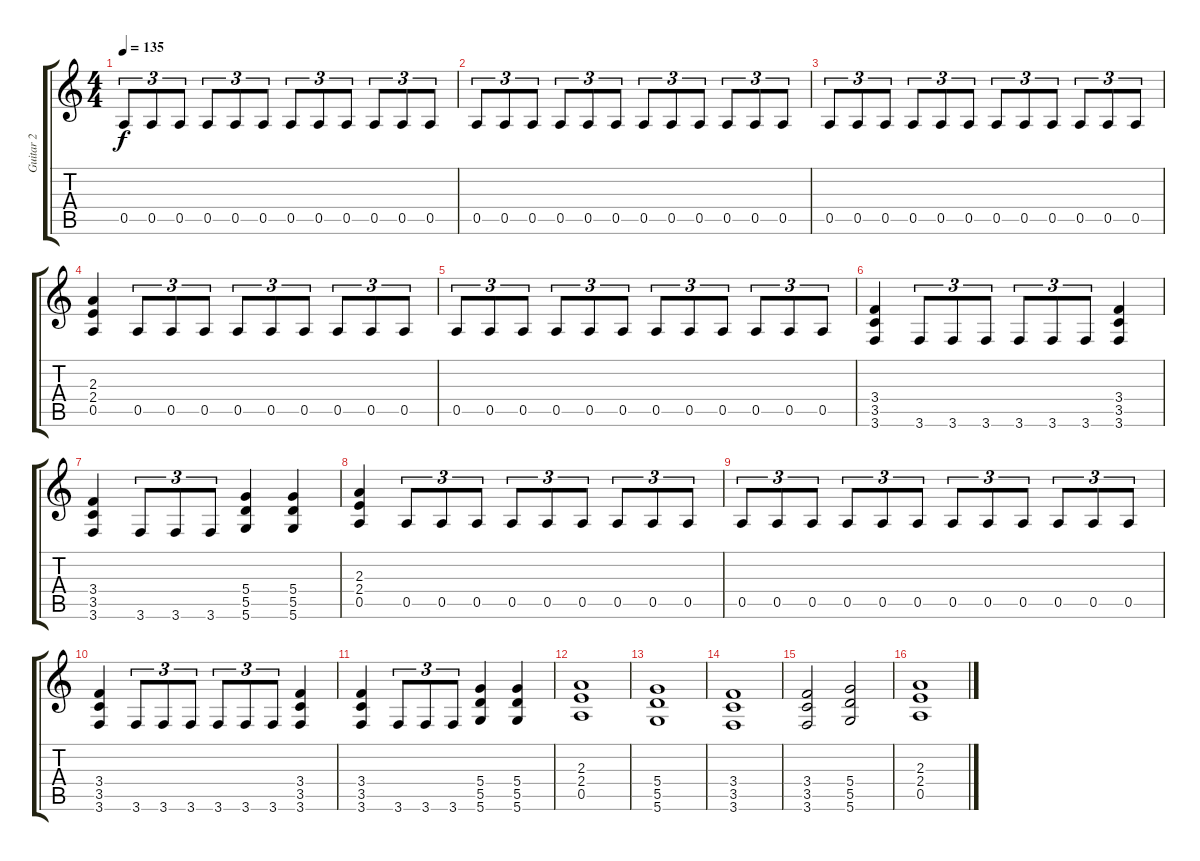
\track ("Guitar 2" "Guitar 2") {instrument distortionguitar}
\staff {score tabs}
\tuning (E4 B3 G3 D3 A2 D2) {hide}
\ts (4 4)
\tempo 135
\clef g2
\ks c
0.5.8{tu (3 2) dy f} 0.5.8{tu (3 2)} 0.5.8{tu (3 2)} 0.5.8{tu (3 2)} 0.5.8{tu (3 2)} 0.5.8{tu (3 2)} 0.5.8{tu (3 2)} 0.5.8{tu (3 2)} 0.5.8{tu (3 2)} 0.5.8{tu (3 2)} 0.5.8{tu (3 2)} 0.5.8{tu (3 2)} |
0.5.8{tu (3 2)} 0.5.8{tu (3 2)} 0.5.8{tu (3 2)} 0.5.8{tu (3 2)} 0.5.8{tu (3 2)} 0.5.8{tu (3 2)} 0.5.8{tu (3 2)} 0.5.8{tu (3 2)} 0.5.8{tu (3 2)} 0.5.8{tu (3 2)} 0.5.8{tu (3 2)} 0.5.8{tu (3 2)} |
0.5.8{tu (3 2)} 0.5.8{tu (3 2)} 0.5.8{tu (3 2)} 0.5.8{tu (3 2)} 0.5.8{tu (3 2)} 0.5.8{tu (3 2)} 0.5.8{tu (3 2)} 0.5.8{tu (3 2)} 0.5.8{tu (3 2)} 0.5.8{tu (3 2)} 0.5.8{tu (3 2)} 0.5.8{tu (3 2)} |
(2.3 2.4 0.5).4 0.5.8{tu (3 2)} 0.5.8{tu (3 2)} 0.5.8{tu (3 2)} 0.5.8{tu (3 2)} 0.5.8{tu (3 2)} 0.5.8{tu (3 2)} 0.5.8{tu (3 2)} 0.5.8{tu (3 2)} 0.5.8{tu (3 2)} |
0.5.8{tu (3 2)} 0.5.8{tu (3 2)} 0.5.8{tu (3 2)} 0.5.8{tu (3 2)} 0.5.8{tu (3 2)} 0.5.8{tu (3 2)} 0.5.8{tu (3 2)} 0.5.8{tu (3 2)} 0.5.8{tu (3 2)} 0.5.8{tu (3 2)} 0.5.8{tu (3 2)} 0.5.8{tu (3 2)} |
(3.4 3.5 3.6).4 3.6.8{tu (3 2)} 3.6.8{tu (3 2)} 3.6.8{tu (3 2)} 3.6.8{tu (3 2)} 3.6.8{tu (3 2)} 3.6.8{tu (3 2)} (3.4 3.5 3.6).4 |
(3.4 3.5 3.6).4 3.6.8{tu (3 2)} 3.6.8{tu (3 2)} 3.6.8{tu (3 2)} (5.4 5.5 5.6).4 (5.4 5.5 5.6).4 |
(2.3 2.4 0.5).4 0.5.8{tu (3 2)} 0.5.8{tu (3 2)} 0.5.8{tu (3 2)} 0.5.8{tu (3 2)} 0.5.8{tu (3 2)} 0.5.8{tu (3 2)} 0.5.8{tu (3 2)} 0.5.8{tu (3 2)} 0.5.8{tu (3 2)} |
0.5.8{tu (3 2)} 0.5.8{tu (3 2)} 0.5.8{tu (3 2)} 0.5.8{tu (3 2)} 0.5.8{tu (3 2)} 0.5.8{tu (3 2)} 0.5.8{tu (3 2)} 0.5.8{tu (3 2)} 0.5.8{tu (3 2)} 0.5.8{tu (3 2)} 0.5.8{tu (3 2)} 0.5.8{tu (3 2)} |
(3.4 3.5 3.6).4 3.6.8{tu (3 2)} 3.6.8{tu (3 2)} 3.6.8{tu (3 2)} 3.6.8{tu (3 2)} 3.6.8{tu (3 2)} 3.6.8{tu (3 2)} (3.4 3.5 3.6).4 |
(3.4 3.5 3.6).4 3.6.8{tu (3 2)} 3.6.8{tu (3 2)} 3.6.8{tu (3 2)} (5.4 5.5 5.6).4 (5.4 5.5 5.6).4 |
(2.3 2.4 0.5).1 |
(5.4 5.5 5.6).1 |
(3.4 3.5 3.6).1 |
(3.4 3.5 3.6).2 (5.4 5.5 5.6).2 |
(2.3 2.4 0.5).1
